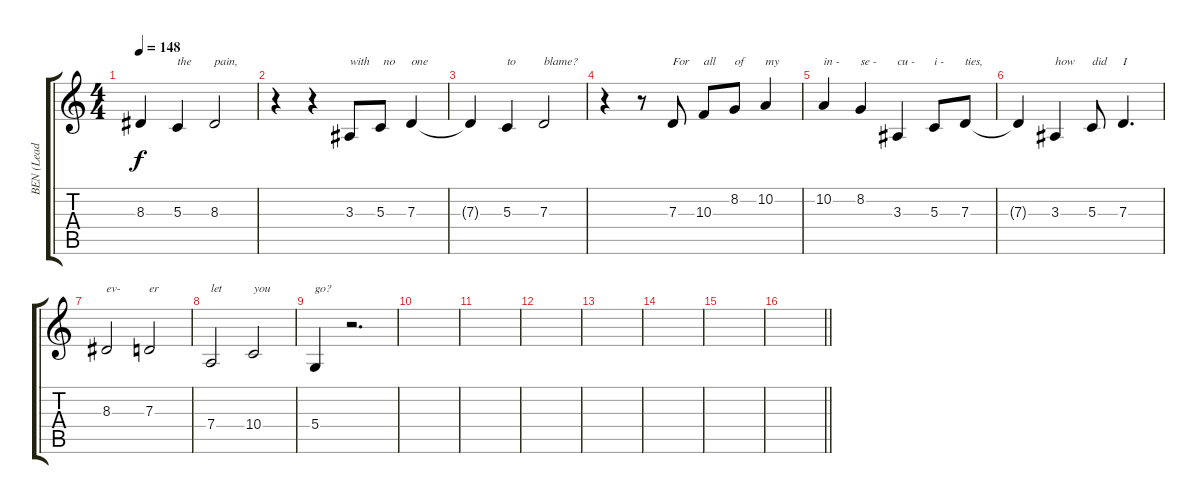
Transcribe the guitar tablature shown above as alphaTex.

\track ("BEN (Lead Voice)" "BEN (Lead ") {instrument altosax}
\staff {score tabs}
\tuning (E4 B3 G3 D3 A2 E2) {hide}
\ts (4 4)
\tempo 148
\clef g2
\ks c
8.3{t}.4{dy f} 5.3.4{txt "the"} 8.3.2{txt "pain,"} |
r.4 r.4 3.3.8{txt "with"} 5.3.8{txt " no"} 7.3.4{txt "one"} |
7.3{t}.4 5.3.4{txt "to"} 7.3.2{txt "blame?"} |
r.4 r.8 7.3.8{txt "For"} 10.3.8{txt "all"} 8.2.8{txt "of"} 10.2.4{txt "my"} |
10.2.4{txt "in - "} 8.2.4{txt "se - "} 3.3.4{txt "cu - "} 5.3.8{txt "i - "} 7.3.8{txt "ties,"} |
7.3{t}.4 3.3.4{txt "how "} 5.3.8{txt "did"} 7.3.4{d txt "I"} |
8.3.2{txt "ev-"} 7.3.2{txt "er"} |
7.4.2{txt "let"} 10.4.2{txt "you"} |
5.4.4{txt "go?"} r.2{d} |
|
|
|
|
|
|
\barLineRight lightlight
